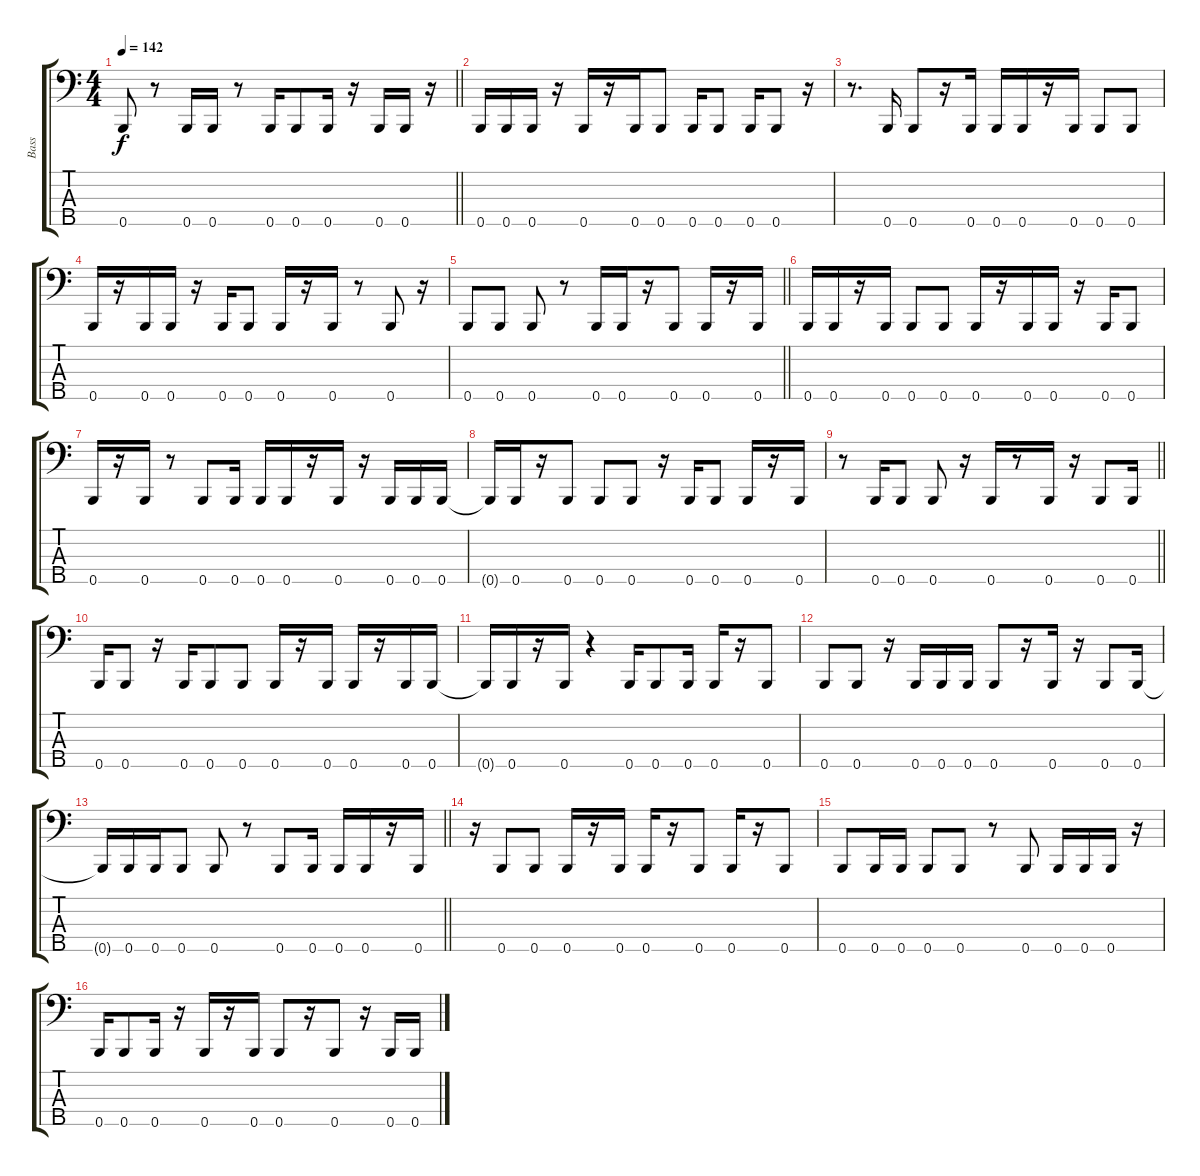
\track ("Bass" "Bass") {instrument electricbassfinger}
\staff {score tabs}
\tuning (G2 D2 A1 E1 B0) {hide}
\ts (4 4)
\tempo 142
\clef f4
\barLineRight lightlight
\ks c
0.5.8{dy f} r.8 0.5.16 0.5.16 r.8 0.5.16 0.5.8 0.5.16 r.16 0.5.16 0.5.16 r.16 |
0.5.16 0.5.16 0.5.16 r.16 0.5.16 r.16 0.5.16 0.5.8 0.5.16 0.5.8 0.5.16 0.5.8 r.16 |
r.8{d} 0.5.16 0.5.8 r.16 0.5.16 0.5.16 0.5.16 r.16 0.5.16 0.5.8 0.5.8 |
0.5.16 r.16 0.5.16 0.5.16 r.16 0.5.16 0.5.8 0.5.16 r.16 0.5.16 r.8 0.5.8 r.16 |
\barLineRight lightlight
0.5.8 0.5.8 0.5.8 r.8 0.5.16 0.5.16 r.16 0.5.8 0.5.16 r.16 0.5.16 |
0.5.16 0.5.16 r.16 0.5.16 0.5.8 0.5.8 0.5.16 r.16 0.5.16 0.5.16 r.16 0.5.16 0.5.8 |
0.5.16 r.16 0.5.16 r.8 0.5.8 0.5.16 0.5.16 0.5.16 r.16 0.5.16 r.16 0.5.16 0.5.16 0.5.16 |
0.5{t}.16 0.5.16 r.16 0.5.8 0.5.8 0.5.8 r.16 0.5.16 0.5.8 0.5.16 r.16 0.5.16 |
\barLineRight lightlight
r.8 0.5.16 0.5.8 0.5.8 r.16 0.5.16 r.8 0.5.16 r.16 0.5.8 0.5.16 |
0.5.16 0.5.8 r.16 0.5.16 0.5.8 0.5.8 0.5.16 r.16 0.5.16 0.5.16 r.16 0.5.16 0.5.16 |
0.5{t}.16 0.5.16 r.16 0.5.16 r.4 0.5.16 0.5.8 0.5.16 0.5.16 r.16 0.5.8 |
0.5.8 0.5.8 r.16 0.5.16 0.5.16 0.5.16 0.5.8 r.16 0.5.16 r.16 0.5.8 0.5.16 |
\barLineRight lightlight
0.5{t}.16 0.5.16 0.5.16 0.5.8 0.5.8 r.8 0.5.8 0.5.16 0.5.16 0.5.16 r.16 0.5.16 |
r.16 0.5.8 0.5.8 0.5.16 r.16 0.5.16 0.5.16 r.16 0.5.8 0.5.16 r.16 0.5.8 |
0.5.8 0.5.16 0.5.16 0.5.8 0.5.8 r.8 0.5.8 0.5.16 0.5.16 0.5.16 r.16 |
0.5.16 0.5.8 0.5.16 r.16 0.5.16 r.16 0.5.16 0.5.8 r.16 0.5.8 r.16 0.5.16 0.5.16
